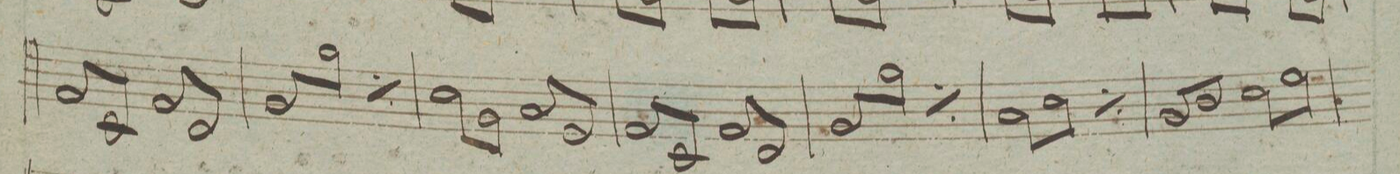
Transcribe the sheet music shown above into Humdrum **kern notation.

**kern	**dynam
*I"Baſso	*
*clefF4	*
*k[f#c#g#d#]	*
*met(c|)	*
*M2/2	*
8AA/L	.
8EE/	.
8AA/	.
8EE/J	.
8AA/L	.
8FF#/	.
8AA/	.
8FF#/J	.
=39	=39
8BB/L	.
8B/	.
8BB\	.
8B\J	.
*rep	*
8BB/L	.
8B/	.
8BB\	.
8B\J	.
*Xrep	*
=40	=40
8E\L	.
8BB\	.
8E\	.
8BB\J	.
8C#/L	.
8GG#/	.
8C#/	.
8GG#/J	.
=41	=41
8AA/L	.
8EE/	.
8AA/	.
8EE/J	.
8AA/L	.
8FF#/	.
8AA/	.
8FF#/J	.
=42	=42
8BB/L	.
8B/	.
8BB\	.
8B\J	.
*rep	*
8BB/L	.
8B/	.
8BB\	.
8B\J	.
*Xrep	*
=43	=43
8C#\L	.
8E\	.
8C#\	.
8E\J	.
*rep	*
8C#\L	.
8E\	.
8C#\	.
8E\J	.
*Xrep	*
=44	=44
8BB/L	.
8D#/	.
8BB/	.
8D#/J	.
8E\L	.
8G#\	.
8E\	.
8G#\J	.
=45	=45
*-	*-
